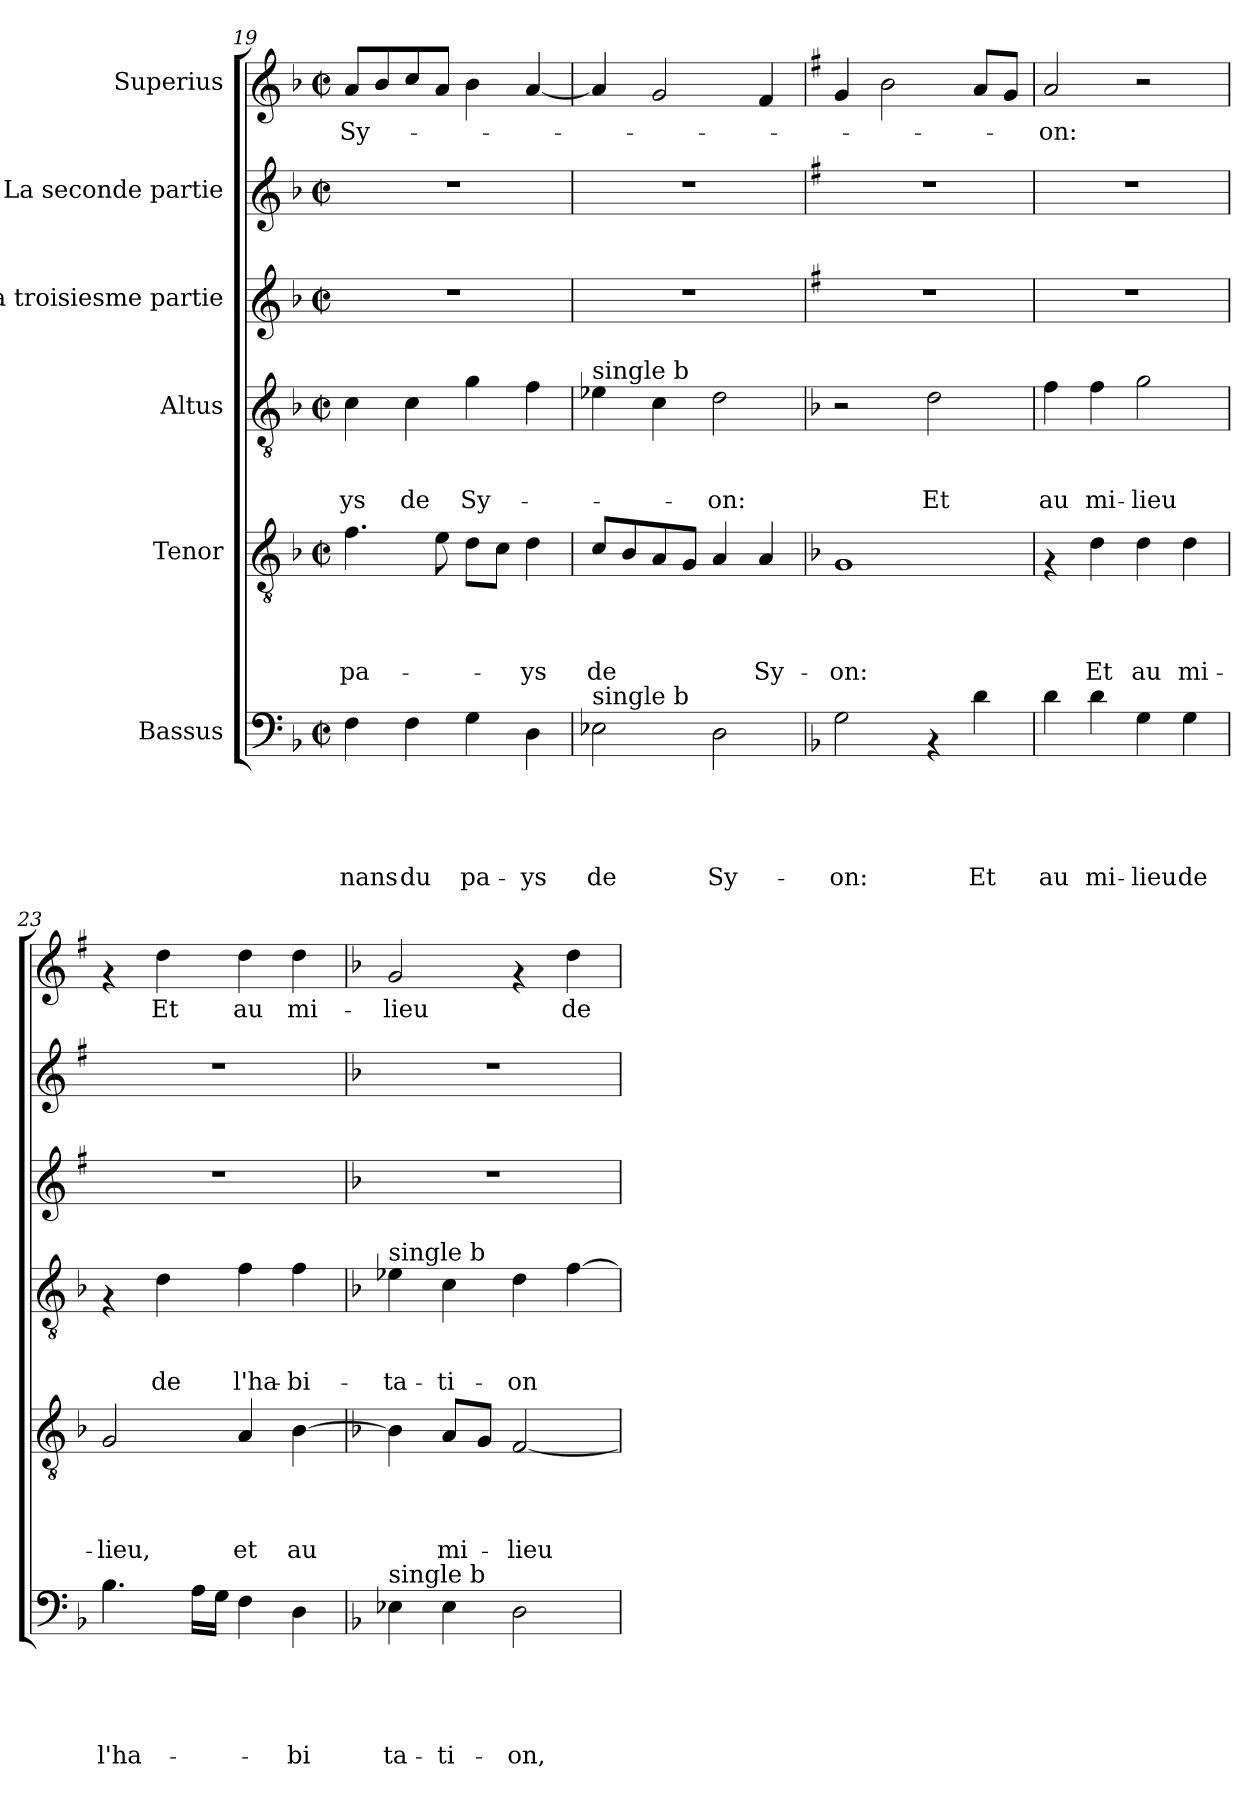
**kern	**text	**text	**text	**text	**text	**kern	**text	**text	**text	**text	**kern	**text	**text	**text	**kern	**kern	**kern	**text
*part6	*part6	*part6	*part6	*part6	*part6	*part5	*part5	*part5	*part5	*part5	*part4	*part4	*part4	*part4	*part3	*part2	*part1	*part1
*staff6	*staff6	*staff6	*staff6	*staff6	*staff6	*staff5	*staff5	*staff5	*staff5	*staff5	*staff4	*staff4	*staff4	*staff4	*staff3	*staff2	*staff1	*staff1
*I"Bassus	*	*	*	*	*	*I"Tenor	*	*	*	*	*I"Altus	*	*	*	*I"La troisiesme partie	*I"La seconde partie	*I"Superius	*
!!LO:PB:g=z
*clefF4	*	*	*	*	*	*clefGv2	*	*	*	*	*clefGv2	*	*	*	*clefG2	*clefG2	*clefG2	*
*k[b-]	*	*	*	*	*	*k[b-]	*	*	*	*	*k[b-]	*	*	*	*k[b-]	*k[b-]	*k[b-]	*
*F:	*	*	*	*	*	*F:	*	*	*	*	*F:	*	*	*	*F:	*F:	*F:	*
*M2/2	*	*	*	*	*	*M2/2	*	*	*	*	*M2/2	*	*	*	*M2/2	*M2/2	*M2/2	*
*met(c|)	*	*	*	*	*	*met(c|)	*	*	*	*	*met(c|)	*	*	*	*met(c|)	*met(c|)	*met(c|)	*
=19	=19	=19	=19	=19	=19	=19	=19	=19	=19	=19	=19	=19	=19	=19	=19	=19	=19	=19
!	!	!	!	!	!LO:LY:b	!	!	!	!	!LO:LY:b	!	!	!	!LO:LY:b	!	!	!	!LO:LY:b
4F\	.	.	.	.	-nans	4.f\	.	.	.	pa-	4c\	.	.	-ys	1r	1r	8a/L	Sy-
.	.	.	.	.	.	.	.	.	.	.	.	.	.	.	.	.	8b-/	.
!	!	!	!	!	!LO:LY:b	!	!	!	!	!	!	!	!	!LO:LY:b	!	!	!	!
4F\	.	.	.	.	du	.	.	.	.	.	4c\	.	.	de	.	.	8cc/	.
.	.	.	.	.	.	8e\	.	.	.	.	.	.	.	.	.	.	8a/J	.
!	!	!	!	!	!LO:LY:b	!	!	!	!	!	!	!	!	!LO:LY:b	!	!	!	!
4G\	.	.	.	.	pa-	8d\L	.	.	.	.	4g\	.	.	Sy-	.	.	4b-\	.
.	.	.	.	.	.	8c\J	.	.	.	.	.	.	.	.	.	.	.	.
!	!	!	!	!	!LO:LY:b	!	!	!	!	!LO:LY:b	!	!	!	!	!	!	!	!
4D\	.	.	.	.	-ys	4d\	.	.	.	-ys	4f\	.	.	.	.	.	[<4a/	.
=20	=20	=20	=20	=20	=20	=20	=20	=20	=20	=20	=20	=20	=20	=20	=20	=20	=20	=20
!	!	!	!	!	!	!	!	!	!	!	!LO:TX:a:t=single b	!	!	!	!	!	!	!
!LO:TX:a:t=single b	!	!	!	!	!	!	!	!	!	!	!	!	!	!	!	!	!	!
!	!	!	!	!	!LO:LY:b	!	!	!	!	!LO:LY:b	!	!	!	!	!	!	!	!
2E-\	.	.	.	.	de	8c/L	.	.	.	de	4e-\	.	.	.	1r	1r	4a/]	.
.	.	.	.	.	.	8B-/	.	.	.	.	.	.	.	.	.	.	.	.
.	.	.	.	.	.	8A/	.	.	.	.	4c\	.	.	.	.	.	2g/	.
.	.	.	.	.	.	8G/J	.	.	.	.	.	.	.	.	.	.	.	.
!	!	!	!	!	!LO:LY:b	!	!	!	!	!	!	!	!	!LO:LY:b	!	!	!	!
2D\	.	.	.	.	Sy-	4A/	.	.	.	.	2d\	.	.	-on:	.	.	.	.
!	!	!	!	!	!	!	!	!	!	!LO:LY:b	!	!	!	!	!	!	!	!
.	.	.	.	.	.	4A/	.	.	.	Sy-	.	.	.	.	.	.	4f/	.
=21	=21	=21	=21	=21	=21	=21	=21	=21	=21	=21	=21	=21	=21	=21	=21	=21	=21	=21
*	*	*	*	*	*	*	*	*	*	*	*	*	*	*	*k[f#]	*k[f#]	*k[f#]	*
*	*	*	*	*	*	*	*	*	*	*	*	*	*	*	*G:	*G:	*G:	*
!	!	!	!	!	!LO:LY:b	!	!	!	!	!LO:LY:b	!	!	!	!	!	!	!	!
2G\	.	.	.	.	-on:	1G	.	.	.	-on:	2r	.	.	.	1r	1r	4g/	.
.	.	.	.	.	.	.	.	.	.	.	.	.	.	.	.	.	2b\	.
!	!	!	!	!	!	!	!	!	!	!	!	!	!	!LO:LY:b	!	!	!	!
4rAA	.	.	.	.	.	.	.	.	.	.	2d\	.	.	Et	.	.	.	.
!	!	!	!	!	!LO:LY:b	!	!	!	!	!	!	!	!	!	!	!	!	!
4d\	.	.	.	.	Et	.	.	.	.	.	.	.	.	.	.	.	8a/L	.
.	.	.	.	.	.	.	.	.	.	.	.	.	.	.	.	.	8g/J	.
=22	=22	=22	=22	=22	=22	=22	=22	=22	=22	=22	=22	=22	=22	=22	=22	=22	=22	=22
!	!	!	!	!	!LO:LY:b	!	!	!	!	!	!	!	!	!LO:LY:b	!	!	!	!LO:LY:b
4d\	.	.	.	.	au	4rF	.	.	.	.	4f\	.	.	au	1r	1r	2a/	-on:
!	!	!	!	!	!LO:LY:b	!	!	!	!	!LO:LY:b	!	!	!	!LO:LY:b	!	!	!	!
4d\	.	.	.	.	mi-	4d\	.	.	.	Et	4f\	.	.	mi-	.	.	.	.
!	!	!	!	!	!LO:LY:b	!	!	!	!	!LO:LY:b	!	!	!	!LO:LY:b	!	!	!	!
4G\	.	.	.	.	-lieu	4d\	.	.	.	au	2g\	.	.	-lieu	.	.	2r	.
!	!	!	!	!	!LO:LY:b	!	!	!	!	!LO:LY:b	!	!	!	!	!	!	!	!
4G\	.	.	.	.	de	4d\	.	.	.	mi-	.	.	.	.	.	.	.	.
=23	=23	=23	=23	=23	=23	=23	=23	=23	=23	=23	=23	=23	=23	=23	=23	=23	=23	=23
!	!	!	!	!	!LO:LY:b	!	!	!	!	!LO:LY:b	!	!	!	!	!	!	!	!
4.B-\	.	.	.	.	l'ha-	2G/	.	.	.	-lieu,	4rF	.	.	.	1r	1r	4rf	.
!	!	!	!	!	!	!	!	!	!	!	!	!	!	!LO:LY:b	!	!	!	!LO:LY:b
.	.	.	.	.	.	.	.	.	.	.	4d\	.	.	de	.	.	4dd\	Et
16A\LL	.	.	.	.	.	.	.	.	.	.	.	.	.	.	.	.	.	.
16G\JJ	.	.	.	.	.	.	.	.	.	.	.	.	.	.	.	.	.	.
!	!	!	!	!	!	!	!	!	!	!LO:LY:b	!	!	!	!LO:LY:b	!	!	!	!LO:LY:b
4F\	.	.	.	.	.	4A/	.	.	.	et	4f\	.	.	l'ha-	.	.	4dd\	au
!	!	!	!	!	!LO:LY:b	!	!	!	!	!LO:LY:b	!	!	!	!LO:LY:b	!	!	!	!LO:LY:b
4D\	.	.	.	.	-bi	[>4B-\	.	.	.	au	4f\	.	.	-bi-	.	.	4dd\	mi-
!!LO:PB:g=z
=24	=24	=24	=24	=24	=24	=24	=24	=24	=24	=24	=24	=24	=24	=24	=24	=24	=24	=24
*	*	*	*	*	*	*	*	*	*	*	*	*	*	*	*k[b-]	*k[b-]	*k[b-]	*
*	*	*	*	*	*	*	*	*	*	*	*	*	*	*	*F:	*F:	*F:	*
!	!	!	!	!	!	!	!	!	!	!	!LO:TX:a:t=single b	!	!	!	!	!	!	!
!LO:TX:a:t=single b	!	!	!	!	!	!	!	!	!	!	!	!	!	!	!	!	!	!
!	!	!	!	!	!LO:LY:b	!	!	!	!	!	!	!	!	!LO:LY:b	!	!	!	!LO:LY:b
4E-\	.	.	.	.	ta-	4B-\]	.	.	.	.	4e-\	.	.	-ta-	1r	1r	2g/	-lieu
!	!	!	!	!	!LO:LY:b	!	!	!	!	!LO:LY:b	!	!	!	!LO:LY:b	!	!	!	!
4E-\	.	.	.	.	-ti-	8A/L	.	.	.	mi-	4c\	.	.	-ti-	.	.	.	.
.	.	.	.	.	.	8G/J	.	.	.	.	.	.	.	.	.	.	.	.
!	!	!	!	!	!LO:LY:b	!	!	!	!	!LO:LY:b	!	!	!	!LO:LY:b	!	!	!	!
2D\	.	.	.	.	-on,	[<2F/	.	.	.	-lieu	4d\	.	.	-on	.	.	4rf	.
!	!	!	!	!	!	!	!	!	!	!	!	!	!	!	!	!	!	!LO:LY:b
.	.	.	.	.	.	.	.	.	.	.	[>4f\	.	.	.	.	.	4dd\	de
=	=	=	=	=	=	=	=	=	=	=	=	=	=	=	=	=	=	=
*-	*-	*-	*-	*-	*-	*-	*-	*-	*-	*-	*-	*-	*-	*-	*-	*-	*-	*-
